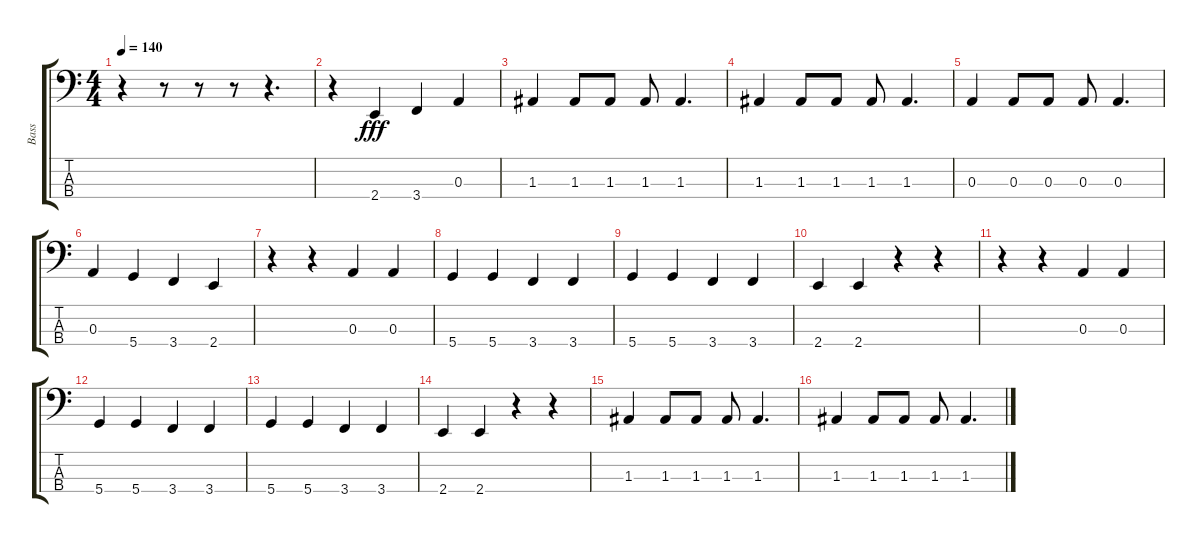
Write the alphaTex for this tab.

\track ("Bass" "Bass") {instrument electricbassfinger}
\staff {score tabs}
\tuning (G2 D2 A1 D1) {hide}
\ts (4 4)
\tempo 140
\clef f4
\ks c
r.4{dy fff} r.8 r.8 r.8 r.4{d} |
r.4 2.4.4 3.4.4 0.3.4 |
1.3.4 1.3.8 1.3.8 1.3.8 1.3.4{d} |
1.3.4 1.3.8 1.3.8 1.3.8 1.3.4{d} |
0.3.4 0.3.8 0.3.8 0.3.8 0.3.4{d} |
0.3.4 5.4.4 3.4.4 2.4.4 |
r.4 r.4 0.3.4 0.3.4 |
5.4.4 5.4.4 3.4.4 3.4.4 |
5.4.4 5.4.4 3.4.4 3.4.4 |
2.4.4 2.4.4 r.4 r.4 |
r.4 r.4 0.3.4 0.3.4 |
5.4.4 5.4.4 3.4.4 3.4.4 |
5.4.4 5.4.4 3.4.4 3.4.4 |
2.4.4 2.4.4 r.4 r.4 |
1.3.4 1.3.8 1.3.8 1.3.8 1.3.4{d} |
1.3.4 1.3.8 1.3.8 1.3.8 1.3.4{d}
